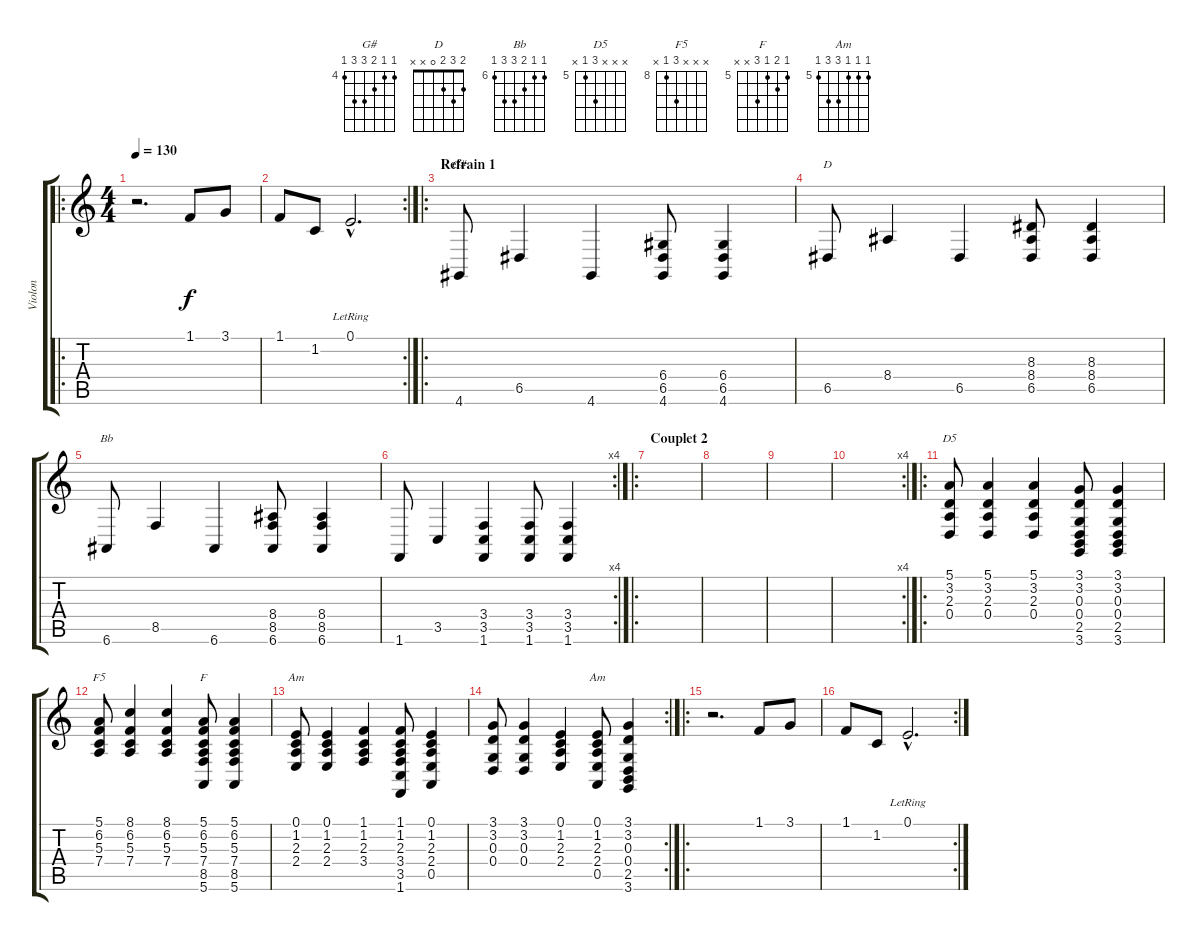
\track ("Violon" "Violon") {instrument violin}
\staff {score tabs}
\tuning (E4 B3 G3 D3 A2 E2) {hide}
\chord ("G#" 4 4 5 6 6 4) {firstfret 4}
\chord ("D" 2 3 2 0 x x)
\chord ("Bb" 6 6 7 8 8 6) {firstfret 6}
\chord ("D5" x x x 7 5 x) {firstfret 5}
\chord ("F5" x x x 10 8 x) {firstfret 8}
\chord ("F" 5 6 5 7 x x) {firstfret 5}
\chord ("Am" 0 1 2 2 0 x)
\chord ("Am" 5 5 5 7 7 5) {firstfret 5}
\ro
\ts (4 4)
\tempo 130
\clef g2
\ks c
r.2{d dy f} 1.1.8 3.1.8 |
\rc 2
1.1.8 1.2.8 0.1{hac lr}.2{d} |
\ro
\section ("" "Refrain 1")
4.6.8{ch "G#"} 6.5.4 4.6.4 (6.4 6.5 4.6).8 (6.4 6.5 4.6).4 |
6.5.8{ch "D"} 8.4.4 6.5.4 (8.3 8.4 6.5).8 (8.3 8.4 6.5).4 |
6.6.8{ch "Bb"} 8.5.4 6.6.4 (8.4 8.5 6.6).8 (8.4 8.5 6.6).4 |
\rc 4
1.6.8 3.5.4 (3.4 3.5 1.6).4 (3.4 3.5 1.6).8 (3.4 3.5 1.6).4 |
\ro
\section ("" "Couplet 2")
|
|
|
\rc 4
|
\ro
(5.1 3.2 2.3 0.4).8{ch "D5"} (5.1 3.2 2.3 0.4).4 (5.1 3.2 2.3 0.4).4 (3.1 3.2 0.3 0.4 2.5 3.6).8 (3.1 3.2 0.3 0.4 2.5 3.6).4 |
(5.1 6.2 5.3 7.4).8{ch "F5"} (8.1 6.2 5.3 7.4).4 (8.1 6.2 5.3 7.4).4 (5.1 6.2 5.3 7.4 8.5 5.6).8{ch "F"} (5.1 6.2 5.3 7.4 8.5 5.6).4 |
(0.1 1.2 2.3 2.4).8{ch "Am"} (0.1 1.2 2.3 2.4).4 (1.1 1.2 2.3 3.4).4 (1.1 1.2 2.3 3.4 3.5 1.6).8 (0.1 1.2 2.3 2.4 0.5).4 |
\rc 2
(3.1 3.2 0.3 0.4).8 (3.1 3.2 0.3 0.4).4 (0.1 1.2 2.3 2.4).4 (0.1 1.2 2.3 2.4 0.5).8{ch "Am"} (3.1 3.2 0.3 0.4 2.5 3.6).4 |
\ro
r.2{d} 1.1.8 3.1.8 |
\rc 2
1.1.8 1.2.8 0.1{hac lr}.2{d}
